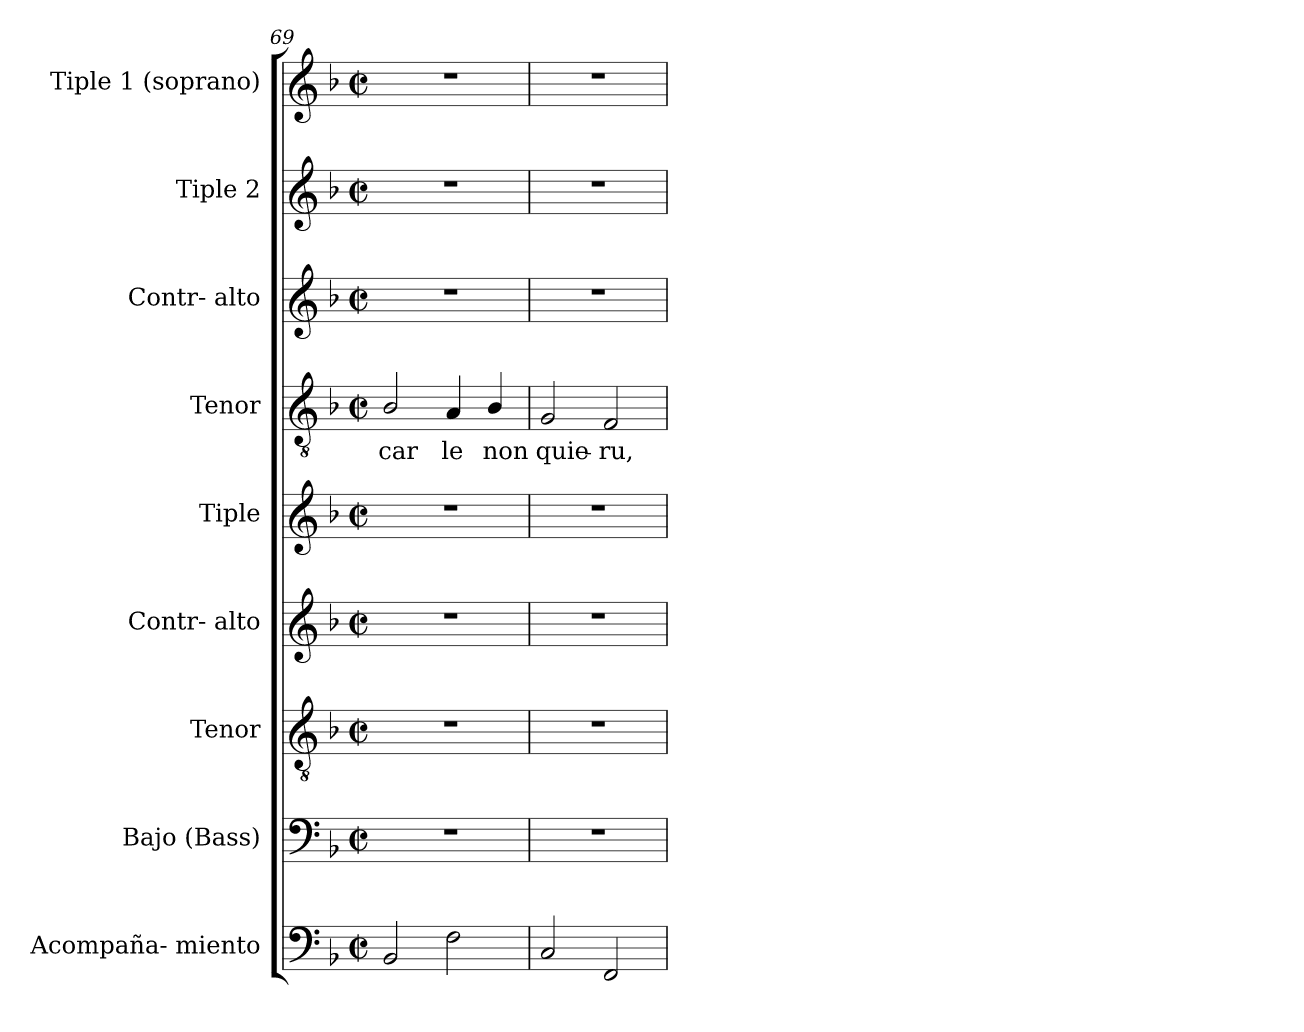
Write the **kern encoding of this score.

**kern	**kern	**kern	**kern	**kern	**kern	**text	**kern	**kern	**kern
*part9	*part8	*part7	*part6	*part5	*part4	*part4	*part3	*part2	*part1
*staff9	*staff8	*staff7	*staff6	*staff5	*staff4	*staff4	*staff3	*staff2	*staff1
*I"Acompaña- miento	*I"Bajo (Bass)	*I"Tenor	*I"Contr- alto	*I"Tiple	*I"Tenor	*	*I"Contr- alto	*I"Tiple 2	*I"Tiple 1 (soprano)
*	*I'B.	*I'T.	*I'A.	*	*I'T.	*	*I'A.	*	*I'S.
*clefF4	*clefF4	*clefGv2	*clefG2	*clefG2	*clefGv2	*	*clefG2	*clefG2	*clefG2
*	*	*ITrd7c12	*	*	*ITrd7c12	*	*	*	*
*k[b-]	*k[b-]	*k[b-]	*k[b-]	*k[b-]	*k[b-]	*	*k[b-]	*k[b-]	*k[b-]
*F:	*F:	*F:	*F:	*F:	*F:	*	*F:	*F:	*F:
*M2/2	*M2/2	*M2/2	*M2/2	*M2/2	*M2/2	*	*M2/2	*M2/2	*M2/2
*met(c|)	*met(c|)	*met(c|)	*met(c|)	*met(c|)	*met(c|)	*	*met(c|)	*met(c|)	*met(c|)
=69	=69	=69	=69	=69	=69	=69	=69	=69	=69
!	!	!	!	!	!	!LO:LY:b:color=#000000	!	!	!
2BB-i/	1r	1r	1r	1r	2BB-i/	-car	1r	1r	1r
!	!	!	!	!	!	!LO:LY:b:color=#000000	!	!	!
2Fi\	.	.	.	.	4AAi/	le	.	.	.
!	!	!	!	!	!	!LO:LY:b:color=#000000	!	!	!
.	.	.	.	.	4BB-i/	non	.	.	.
=70	=70	=70	=70	=70	=70	=70	=70	=70	=70
!	!	!	!	!	!	!LO:LY:b:color=#000000	!	!	!
2Ci/	1r	1r	1r	1r	2GGi/	quie-	1r	1r	1r
!	!	!	!	!	!	!LO:LY:b:color=#000000	!	!	!
2FFi/	.	.	.	.	2FFi/	-ru,	.	.	.
=	=	=	=	=	=	=	=	=	=
*-	*-	*-	*-	*-	*-	*-	*-	*-	*-
